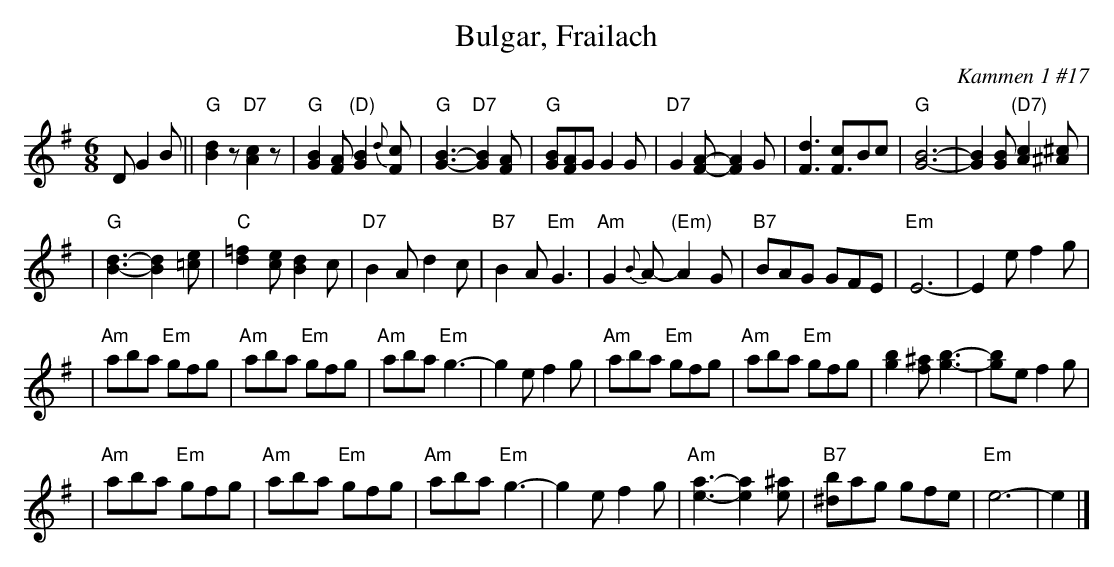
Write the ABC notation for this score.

X:1
T: Bulgar, Frailach
O: Kammen 1 #17
M: 6/8
L: 1/8
K: G
DG2B \
|| "G"[d2B2]z "D7"[c2A2]z \
| "G"[B2G2][AF] "(D)"[B2G2]{d}[cF] \
| "G"[B3-G3-] "D7"[B2G2][FA] \
| "G"[BG][AF]G G2G \
| "D7"G2[F-A-] [F2A2]G \
| [d3F3] [cF3]Bc \
| "G"[B6-G6-] \
| [B2G2][BG] "(D7)"[c2A2][^c^A] |
| "G"[d3-B3-] [d2B2][e=c] \
| "C"[=f2d2][ec] [d2B2]c \
| "D7"B2A d2c \
| "B7"B2A "Em"G3 \
| "Am"G2{B}A- "(Em)"A2G \
| "B7"BAG GFE \
| "Em"E6- \
| E2e f2g |
| "Am"aba "Em"gfg \
| "Am"aba "Em"gfg \
| "Am"aba "Em"g3- \
| g2e f2g \
| "Am"aba "Em"gfg \
| "Am"aba "Em"gfg \
| [b2g2][^af] [b3-g3-] \
| [b2g]e f2g |
| "Am"aba "Em"gfg \
| "Am"aba "Em"gfg \
| "Am"aba "Em"g3- \
| g2e f2g \
| "Am"[a3-e3-] [a2e2][^ae] \
| "B7"[b^d]ag gfe \
| "Em"e6- | e2 |]
